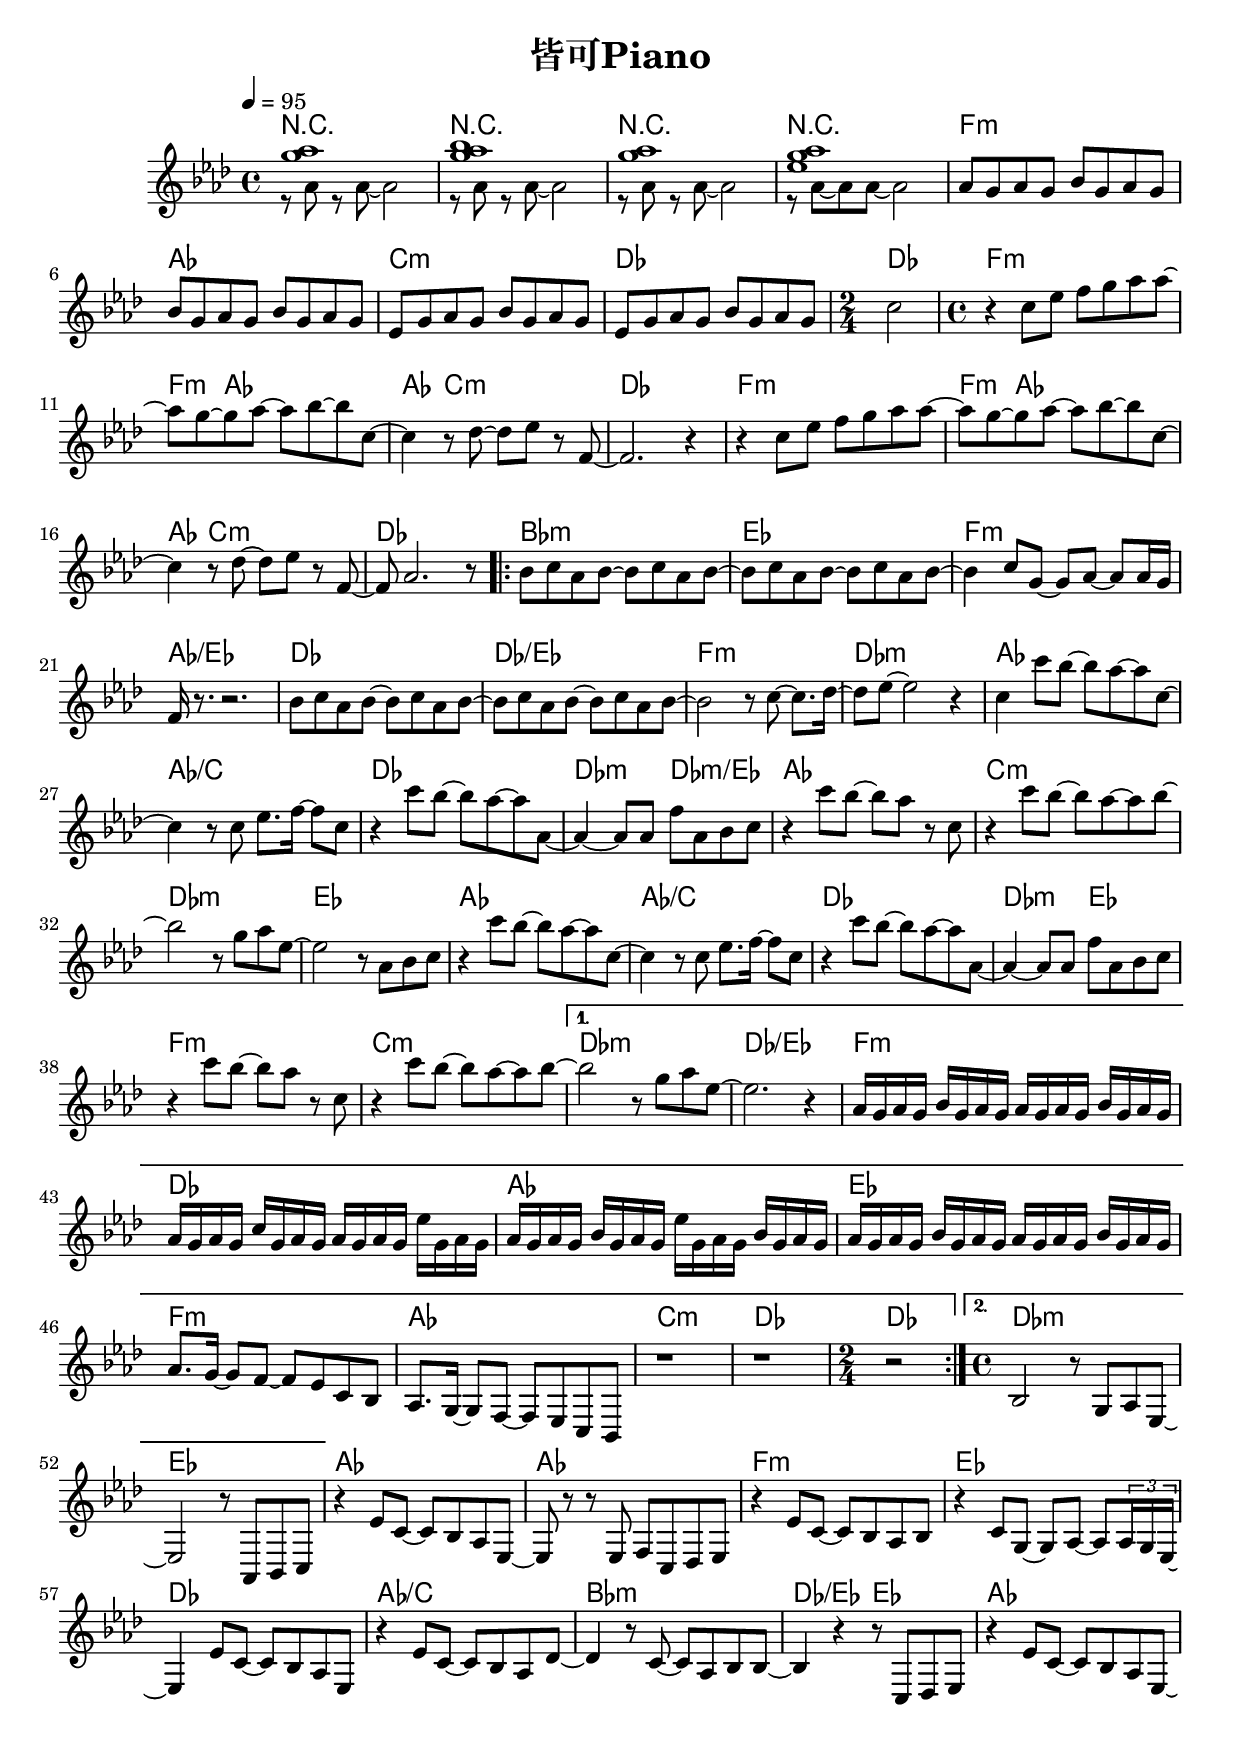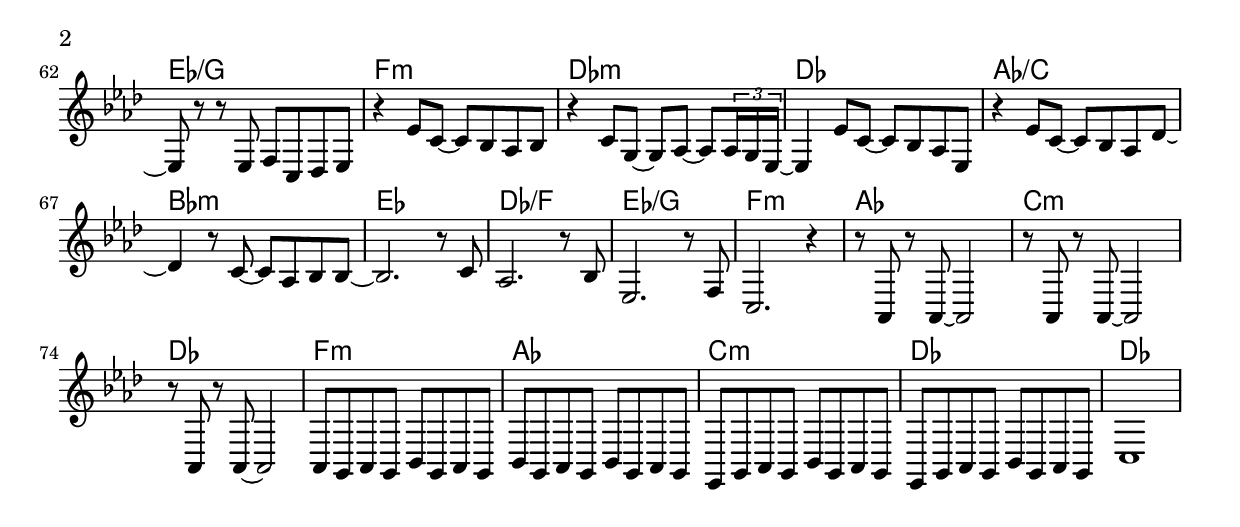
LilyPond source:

\header {
  title = "皆可Piano"
  composer = ""
}

\score { <<

\chords {

  r1~ | r~ | r~ | r |
  f:m | aes | c:m | des | des2 |

  f1:m~ | f4:m aes2.~ |  aes4 c2.:m | des1 |
  f1:m~ | f4:m aes2.~ |  aes4 c2.:m | des1 |

  \repeat volta 2 {
  bes1:m | ees | f:m | aes/ees |
  des | des/ees | f:m | des:m |

  aes | aes/c | des | des2:m des:m/ees |
  aes1 | c:m | des:m | ees |
  aes | aes/c | des | des2:m ees |
  f1:m | c:m |  
  }

  \alternative {
  {des1:m | des/ees |
  f1:m | des | aes | ees |
  f:m | aes | c:m | des | \time 2/4 des2 |
  }
  {des1:m | ees |}
  }  
  
  aes1~ | aes | f:m | ees |
  des | aes/c | bes:m | des2/ees ees |
  aes1 | ees/g | f:m | des:m |
  des | aes/c | bes:m | ees |

  
  des/f | ees/g | f:m | 
  
  aes | c:m | des |
  f:m | aes | c:m | des | des |

  }
  
  \relative aes' { \key aes\major \tempo 4 = 95 \time 4/4

  <<{<g' aes>1}\\{r8 aes, r aes~ aes2}>>|
  <<{<g' aes bes>1}\\{r8 aes, r aes~ aes2}>>|
  <<{<g' aes>1}\\{r8 aes, r aes~ aes2}>>|
  <<{<g' aes ees>1}\\{r8 aes,~ aes aes~ aes2}>>|

  aes8 g aes g bes g aes g | bes8 g aes g bes g aes g | 
  ees8 g aes g bes g aes g | ees8 g aes g bes g aes g | 
  \time 2/4 c2 |

  \time 4/4
  r4 c8 ees f g aes aes~ | aes g~ g aes~ aes bes~ bes c,~ |
  c4 r8 des~ des ees r f,~ | f2. r4 |
  r4 c'8 ees f g aes aes~ | aes g~ g aes~ aes bes~ bes c,~ |
  c4 r8 des~ des ees r f,~ | f aes2. r8 |

  \repeat volta 2 {
  bes c aes bes~ bes c aes bes~ | bes c aes bes~ bes c aes bes~ |
  bes4 c8 g~ g aes~ aes aes16 g | f r8. r2. |
  bes8 c aes bes~ bes c aes bes~ | bes c aes bes~ bes c aes bes~ | 
  bes2 r8 c8~ c8. des16~ | des8 ees~ ees2 r4 |

  c4 c'8 bes~ bes aes~ aes c,~ | c4 r8 c ees8. f16~ f8 c |
  r4 c'8 bes~ bes aes~ aes aes,~ | aes4~ aes8 aes f' aes, bes c |
  r4 c'8 bes~ bes aes r c, | r4 c'8 bes~ bes aes~ aes bes~ |
  bes2 r8 g aes ees~ | ees2 r8 aes, bes c |

  r4 c'8 bes~ bes aes~ aes c,~ | c4 r8 c ees8. f16~ f8 c |
  r4 c'8 bes~ bes aes~ aes aes,~ | aes4~ aes8 aes f' aes, bes c |
  r4 c'8 bes~ bes aes r c, | r4 c'8 bes~ bes aes~ aes bes~ |
  
  }

  \alternative {
    {bes2 r8 g aes ees~ | ees2. r4 | 
      aes,16 g aes g bes g aes g aes g aes g bes g aes g | 
      aes16 g aes g c g aes g aes g aes g ees' g, aes g | 
      aes16 g aes g  bes g aes g ees' g, aes g bes g aes g| 
      aes16 g aes g bes g aes g aes g aes g bes g aes g |
      aes8. g16~ g8 f~ f ees c bes | aes8. g16~ g8 f~ f ees c bes | 
      r1 | r | \time 2/4 r2 |}
    {\time 4/4 bes'2 r8 g aes ees~ | ees2 r8 aes, bes c | }
  }

  r4 ees'8 c~ c bes aes ees~ | ees r r ees f c des ees |
  r4 ees'8 c~ c bes aes bes | r4 c8 g~ g aes~ aes \tuplet 3/2 8 {aes16 g ees~} |
  ees4 ees'8 c~ c bes aes ees | r4 ees'8 c~ c bes aes des~ |
  des4 r8 c~ c aes bes bes~ | bes4 r r8 c, des ees |
  
  r4 ees'8 c~ c bes aes ees~ | ees r r ees f c des ees |
  r4 ees'8 c~ c bes aes bes | r4 c8 g~ g aes~ aes \tuplet 3/2 8 {aes16 g ees~} |
  ees4 ees'8 c~ c bes aes ees | r4 ees'8 c~ c bes aes des~ |
  des4 r8 c~ c aes bes bes~ | bes2. r8 c | aes2. r8 bes |
  ees,2. r8 f | c2. r4 |
  
  r8 aes r aes~ aes2 | r8 aes r aes~ aes2 | r8 aes r aes~ aes2 |
  aes8 g aes g bes g aes g | bes8 g aes g bes g aes g | 
  ees8 g aes g bes g aes g | ees8 g aes g bes g aes g | c1 | 
   
    
  }





>>
  \layout {}
  \midi {}
}